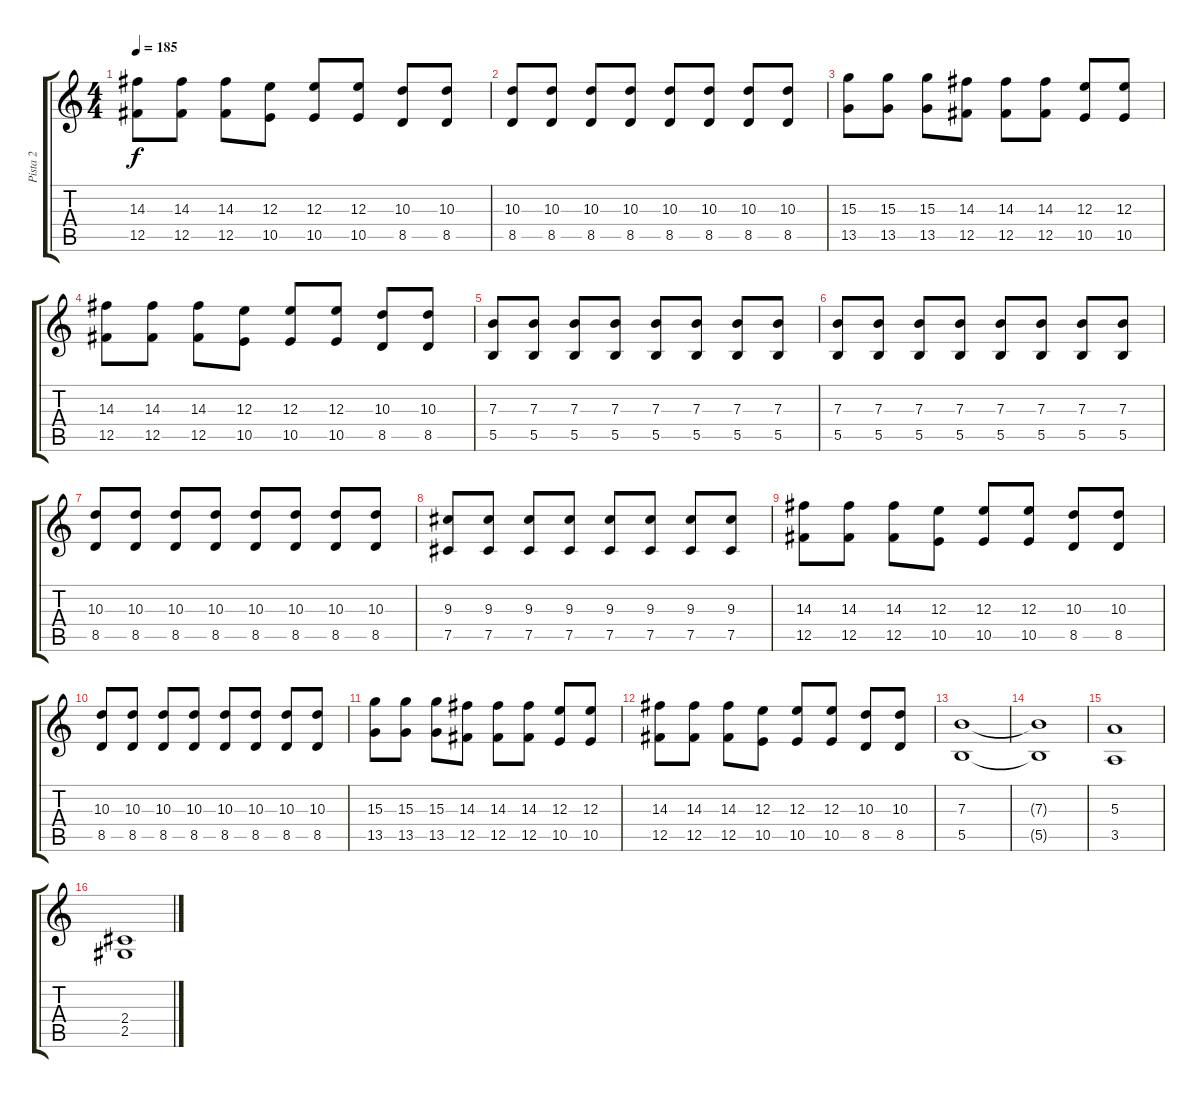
\track ("Pista 2" "Pista 2") {instrument distortionguitar}
\staff {score tabs}
\tuning (Db4 Ab3 E3 B2 Gb2 B1) {hide}
\ts (4 4)
\tempo 185
\clef g2
\ks c
(14.3 12.5).8{dy f} (14.3 12.5).8 (14.3 12.5).8 (12.3 10.5).8 (12.3 10.5).8 (12.3 10.5).8 (10.3 8.5).8 (10.3 8.5).8 |
(10.3 8.5).8 (10.3 8.5).8 (10.3 8.5).8 (10.3 8.5).8 (10.3 8.5).8 (10.3 8.5).8 (10.3 8.5).8 (10.3 8.5).8 |
(15.3 13.5).8 (15.3 13.5).8 (15.3 13.5).8 (14.3 12.5).8 (14.3 12.5).8 (14.3 12.5).8 (12.3 10.5).8 (12.3 10.5).8 |
(14.3 12.5).8 (14.3 12.5).8 (14.3 12.5).8 (12.3 10.5).8 (12.3 10.5).8 (12.3 10.5).8 (10.3 8.5).8 (10.3 8.5).8 |
(7.3 5.5).8 (7.3 5.5).8 (7.3 5.5).8 (7.3 5.5).8 (7.3 5.5).8 (7.3 5.5).8 (7.3 5.5).8 (7.3 5.5).8 |
(7.3 5.5).8 (7.3 5.5).8 (7.3 5.5).8 (7.3 5.5).8 (7.3 5.5).8 (7.3 5.5).8 (7.3 5.5).8 (7.3 5.5).8 |
(10.3 8.5).8 (10.3 8.5).8 (10.3 8.5).8 (10.3 8.5).8 (10.3 8.5).8 (10.3 8.5).8 (10.3 8.5).8 (10.3 8.5).8 |
(9.3 7.5).8 (9.3 7.5).8 (9.3 7.5).8 (9.3 7.5).8 (9.3 7.5).8 (9.3 7.5).8 (9.3 7.5).8 (9.3 7.5).8 |
(14.3 12.5).8 (14.3 12.5).8 (14.3 12.5).8 (12.3 10.5).8 (12.3 10.5).8 (12.3 10.5).8 (10.3 8.5).8 (10.3 8.5).8 |
(10.3 8.5).8 (10.3 8.5).8 (10.3 8.5).8 (10.3 8.5).8 (10.3 8.5).8 (10.3 8.5).8 (10.3 8.5).8 (10.3 8.5).8 |
(15.3 13.5).8 (15.3 13.5).8 (15.3 13.5).8 (14.3 12.5).8 (14.3 12.5).8 (14.3 12.5).8 (12.3 10.5).8 (12.3 10.5).8 |
(14.3 12.5).8 (14.3 12.5).8 (14.3 12.5).8 (12.3 10.5).8 (12.3 10.5).8 (12.3 10.5).8 (10.3 8.5).8 (10.3 8.5).8 |
(7.3 5.5).1 |
(7.3{t} 5.5{t}).1 |
(5.3 3.5).1 |
(2.4 2.5).1
